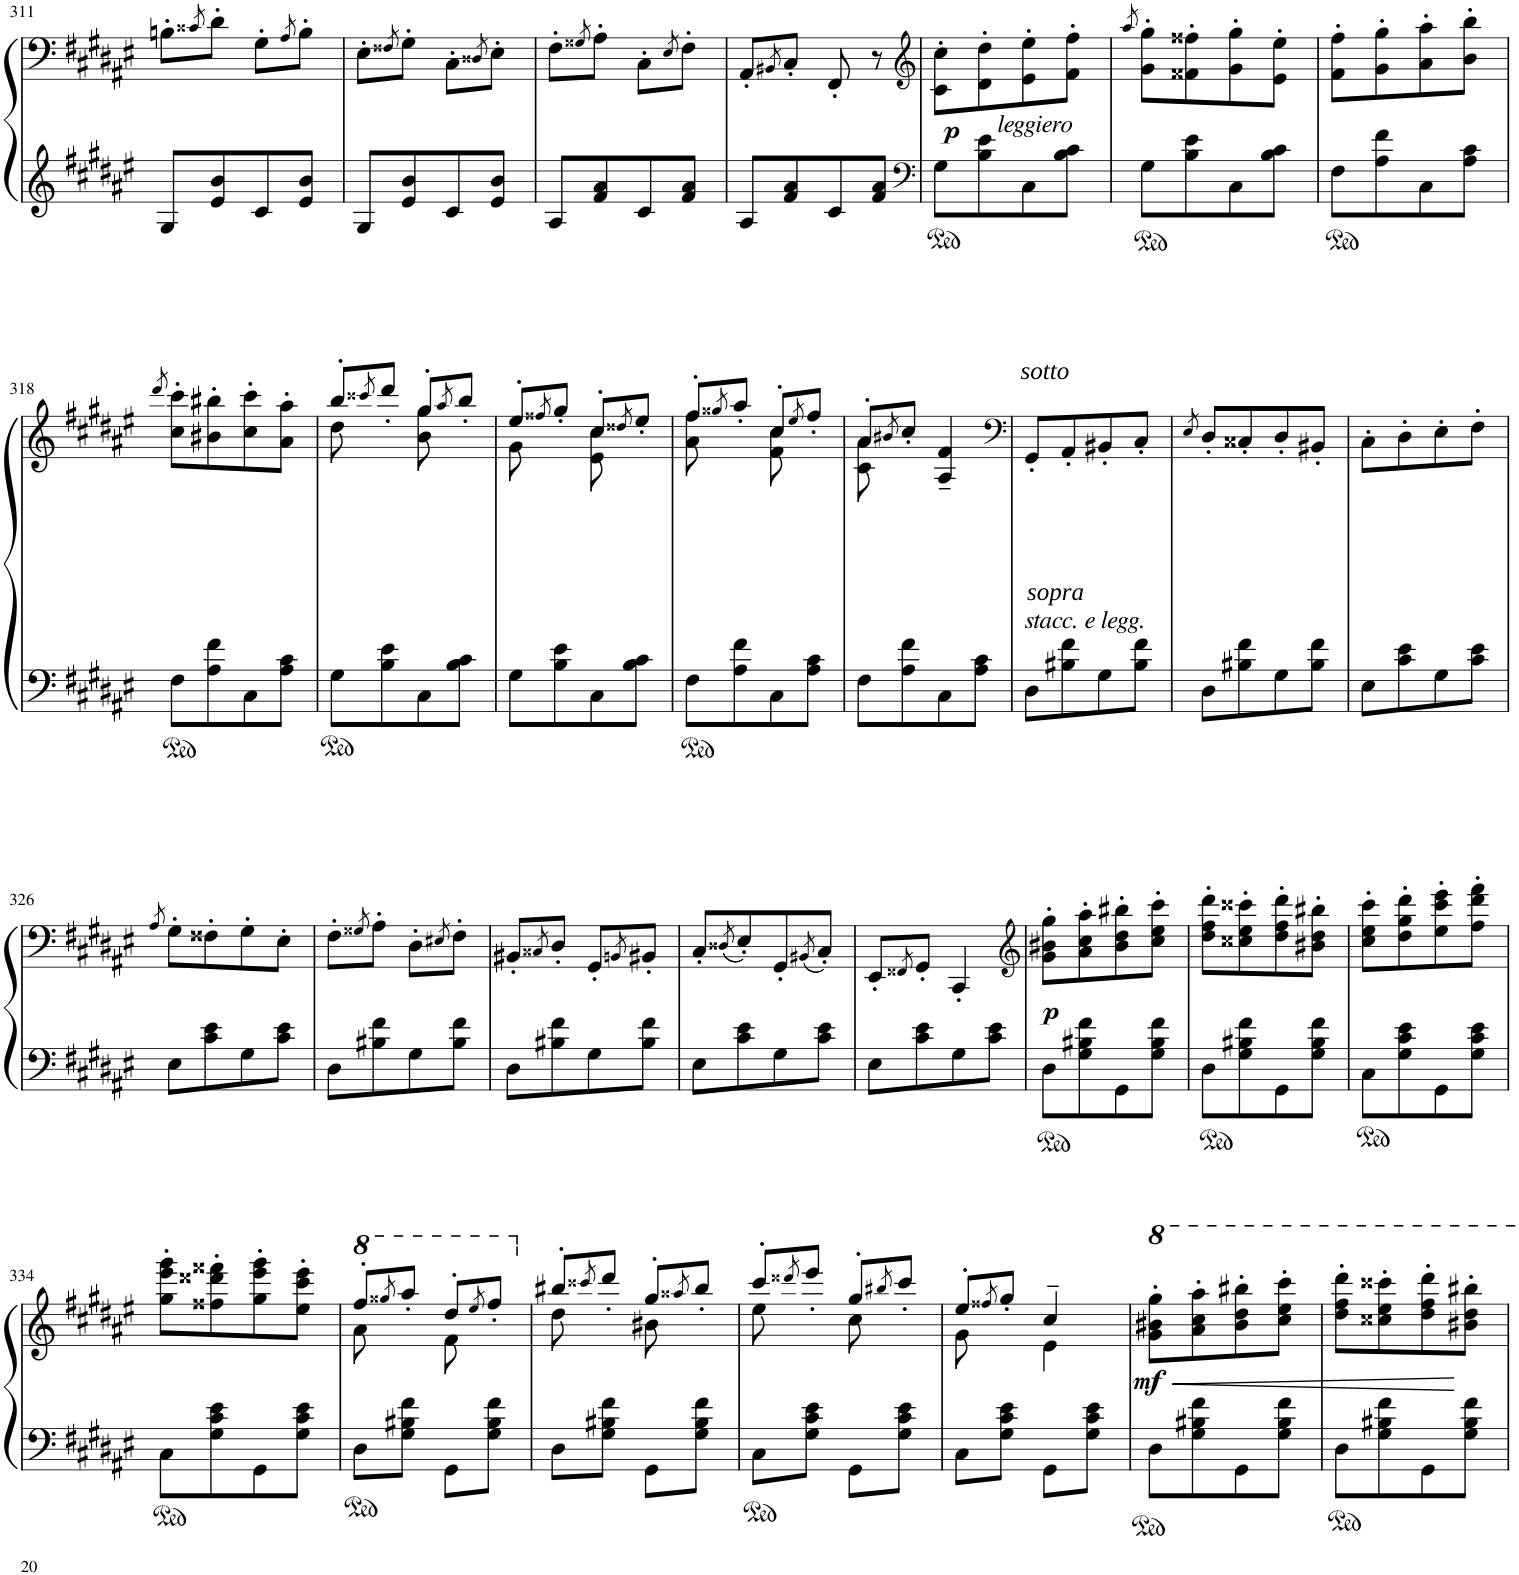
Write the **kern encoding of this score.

**kern	**kern	**dynam
*part1	*part1	*part1
*staff2	*staff1	*staff1/2
*I"Piano	*	*
*I'Pno	*	*
!!LO:PB:g=z
*clefG2	*clefF4	*
*k[f#c#g#d#a#e#]	*k[f#c#g#d#a#e#]	*
*M2/4	*M2/4	*
=311	=311	=311
8G#/L	8Bn'\L	.
.	8qc##X/	.
8e#/ 8b/	8d#'\J	.
8c#/	8G#'\L	.
.	8qA#/	.
8e#/ 8b/J	8B'\J	.
=312	=312	=312
8G#/L	8E#'\L	.
.	8qF##X/	.
8e#/ 8b/	8G#'\J	.
8c#/	8C#'\L	.
.	8qD##X/	.
8e#/ 8b/J	8E#'\J	.
=313	=313	=313
8A#/L	8F#'\L	.
.	8qG##X/	.
8f#/ 8a#/	8A#'\J	.
8c#/	8C#'\L	.
.	8qE#/	.
8f#/ 8a#/J	8F#'\J	.
=314	=314	=314
8A#/L	8AA#'/L	.
.	8qBB#X/	.
8f#/ 8a#/	8C#'/J	.
8c#/	8FF#'/	.
8f#/ 8a#/J	8r	.
=315	=315	=315
*clefF4	*clefG2	*
!	!LO:TX:b:i:t=leggiero	!
!	!	!LO:DY:a=2
8G#\L	8c#\' 8cc#\'L	p
8B\ 8e#\	8d#\' 8dd#\'	.
8C#\	8e#\' 8ee#\'	.
8B\ 8c#\J	8f#\' 8ff#\'J	.
=316	=316	=316
.	8qaa#/	.
8G#\L	8g#\' 8gg#\'L	.
8B\ 8e#\	8f##X\' 8ff##X\'	.
8C#\	8g#\' 8gg#\'	.
8B\ 8c#\J	8e#\' 8ee#\'J	.
=317	=317	=317
8F#\L	8f#\' 8ff#\'L	.
8A#\ 8f#\	8g#\' 8gg#\'	.
8C#\	8a#\' 8aa#\'	.
8A#\ 8c#\J	8b\' 8bb\'J	.
!!LO:LB:g=z
=318	=318	=318
.	8qddd#/	.
8F#\L	8cc#\' 8ccc#\'L	.
8A#\ 8f#\	8b#X\' 8bb#X\'	.
8C#\	8cc#\' 8ccc#\'	.
8A#\ 8c#\J	8a#\' 8aa#\'J	.
=319	=319	=319
*	*^	*
8G#\L	8bb'/L	8dd#'\	.
.	8qccc##X/	.	.
8B\ 8e#\	8ddd#'/J	8ryy	.
8C#\	8gg#'/L	8b\' 8gg#\'	.
.	8qaa#/	.	.
8B\ 8c#\J	8bb'/J	8ryy	.
=320	=320	=320	=320
8G#\L	8ee#'/L	8g#'\	.
.	8qff##X/	.	.
8B\ 8e#\	8gg#'/J	8ryy	.
8C#\	8cc#'/L	8e#\' 8cc#\'	.
.	8qdd##X/	.	.
8B\ 8c#\J	8ee#'/J	8ryy	.
=321	=321	=321	=321
8F#\L	8ff#'/L	8a#\' 8ff#\'	.
.	8qgg##X/	.	.
8A#\ 8f#\	8aa#'/J	8ryy	.
8C#\	8cc#'/L	8f#\' 8cc#\'	.
.	8qee#/	.	.
8A#\ 8c#\J	8ff#'/J	8ryy	.
=322	=322	=322	=322
8F#\L	8a#'/L	8c#\' 8a#\'	.
.	8qb#X/	.	.
8A#\ 8f#\	8cc#'/J	4.ryy	.
8C#\	4A#/~ 4f#/~	.	.
8A#\ 8c#\J	.	.	.
*	*v	*v	*
=323	=323	=323
*	*clefF4	*
!	!LO:TX:a:i:t=sotto	!
!	!LO:TX:b:i:t=sopra	!
!	!LO:TX:b:i:t=stacc. e legg.	!
8D#\L	8GG#'/L	.
8B#X\ 8f#\	8AA#'/	.
8G#\	8BB#X'/	.
8B#\ 8f#\J	8C#'/J	.
=324	=324	=324
.	8qE#/	.
8D#\L	8D#'/L	.
8B#X\ 8f#\	8C##X'/	.
8G#\	8D#'/	.
8B#\ 8f#\J	8BB#X'/J	.
=325	=325	=325
8E#\L	8C#'\L	.
8c#\ 8e#\	8D#'\	.
8G#\	8E#'\	.
8c#\ 8e#\J	8F#'\J	.
!!LO:LB:g=z
=326	=326	=326
.	8qA#/	.
8E#\L	8G#'\L	.
8c#\ 8e#\	8F##X'\	.
8G#\	8G#'\	.
8c#\ 8e#\J	8E#'\J	.
=327	=327	=327
8D#\L	8F#'\L	.
.	8qG##X/	.
8B#X\ 8f#\	8A#'\J	.
8G#\	8D#'\L	.
.	8qE#X/	.
8B#\ 8f#\J	8F#'\J	.
=328	=328	=328
8D#\L	8BB#X'/L	.
.	8qC##X/	.
8B#X\ 8f#\	8D#'/J	.
8G#\	8GG#'/L	.
.	8qBBn/	.
8B#\ 8f#\J	8BB#X'/J	.
=329	=329	=329
8E#\L	8C#'/L	.
.	(8qD##X/	.
8c#\ 8e#\	8E#'/)	.
8G#\	8GG#'/	.
.	(8qBB#X/	.
8c#\ 8e#\J	8C#'/J)	.
=330	=330	=330
8E#\L	8EE#'/L	.
.	8qFF##X/	.
8c#\ 8e#\	8GG#'/J	.
8G#\	4CC#'/	.
8c#\ 8e#\J	.	.
=331	=331	=331
*	*clefG2	*
!	!	!LO:DY:b
8D#\L	8g#\' 8b#X\' 8gg#\'L	p
8G#\ 8B#X\ 8f#\	8a#\' 8cc#\' 8aa#\'	.
8GG#\	8b#\' 8dd#\' 8bb#X\'	.
8G#\ 8B#\ 8f#\J	8cc#\' 8ee#\' 8ccc#\'J	.
=332	=332	=332
8D#\L	8dd#\' 8ff#\' 8ddd#\'L	.
8G#\ 8B#X\ 8f#\	8cc##X\' 8ee#\' 8ccc##X\'	.
8GG#\	8dd#\' 8ff#\' 8ddd#\'	.
8G#\ 8B#\ 8f#\J	8b#X\' 8dd#\' 8bb#X\'J	.
=333	=333	=333
8C#\L	8cc#\' 8ee#\' 8ccc#\'L	.
8G#\ 8c#\ 8e#\	8dd#\' 8gg#\' 8ddd#\'	.
8GG#\	8ee#\' 8ccc#\' 8eee#\'	.
8G#\ 8c#\ 8e#\J	8ff#\' 8ddd#\' 8fff#\'J	.
!!LO:LB:g=z
=334	=334	=334
8C#\L	8gg#\' 8eee#\' 8ggg#\'L	.
8G#\ 8c#\ 8e#\	8ff##X\' 8ddd##X\' 8fff##X\'	.
8GG#\	8gg#\' 8eee#\' 8ggg#\'	.
8G#\ 8c#\ 8e#\J	8ee#\' 8ccc#\' 8eee#\'J	.
=335	=335	=335
*	*8va	*
*	*^	*
8D#\L	8fff#'/L	8aa#'\	.
.	8qggg##X/	.	.
8G#\ 8B#X\ 8f#\J	8aaa#'/J	8ryy	.
8GG#\L	8ddd#'/L	8ff#'\	.
.	8qeee#/	.	.
8G#\ 8B#\ 8f#\J	8fff#'/J	8ryy	.
=336	=336	=336	=336
*	*X8va	*	*
8D#\L	8bb#X'/L	8dd#'\	.
.	8qccc##X/	.	.
8G#\ 8B#X\ 8f#\J	8ddd#'/J	8ryy	.
8GG#\L	8gg#'/L	8b#X'\	.
.	8qaa##X/	.	.
8G#\ 8B#\ 8f#\J	8bb#'/J	8ryy	.
=337	=337	=337	=337
8C#\L	8ccc#'/L	8ee#'\	.
.	8qddd##X/	.	.
8G#\ 8c#\ 8e#\J	8eee#'/J	8ryy	.
8GG#\L	8gg#'/L	8cc#'\	.
.	8qbb#X/	.	.
8G#\ 8c#\ 8e#\J	8ccc#'/J	8ryy	.
=338	=338	=338	=338
8C#\L	8ee#'/L	8g#'\	.
.	8qff##X/	.	.
8G#\ 8c#\ 8e#\J	8gg#'/J	8ryy	.
8GG#\L	4cc#~/	4e#\	.
8G#\ 8c#\ 8e#\J	.	.	.
*	*v	*v	*
=339	=339	=339
!	!	!LO:HP:b
!	!	!LO:DY:n=1:b
8D#\L	8gg#\' 8bb#X\' 8ggg#\'L	< mf
8G#\ 8B#X\ 8f#\	8aa#\' 8ccc#\' 8aaa#\'	.
8GG#\	8bb#\' 8ddd#\' 8bbb#X\'	.
8G#\ 8B#\ 8f#\J	8ccc#\' 8eee#\' 8cccc#\'J	.
=340	=340	=340
8D#\L	8ddd#\' 8fff#\' 8dddd#\'L	.
8G#\ 8B#X\ 8f#\	8ccc##X\' 8eee#\' 8cccc##X\'	.
8GG#\	8ddd#\' 8fff#\' 8dddd#\'	.
8G#\ 8B#\ 8f#\J	8bb#X\' 8ddd#\' 8bbb#X\'J	[
=	=	=
*-	*-	*-
